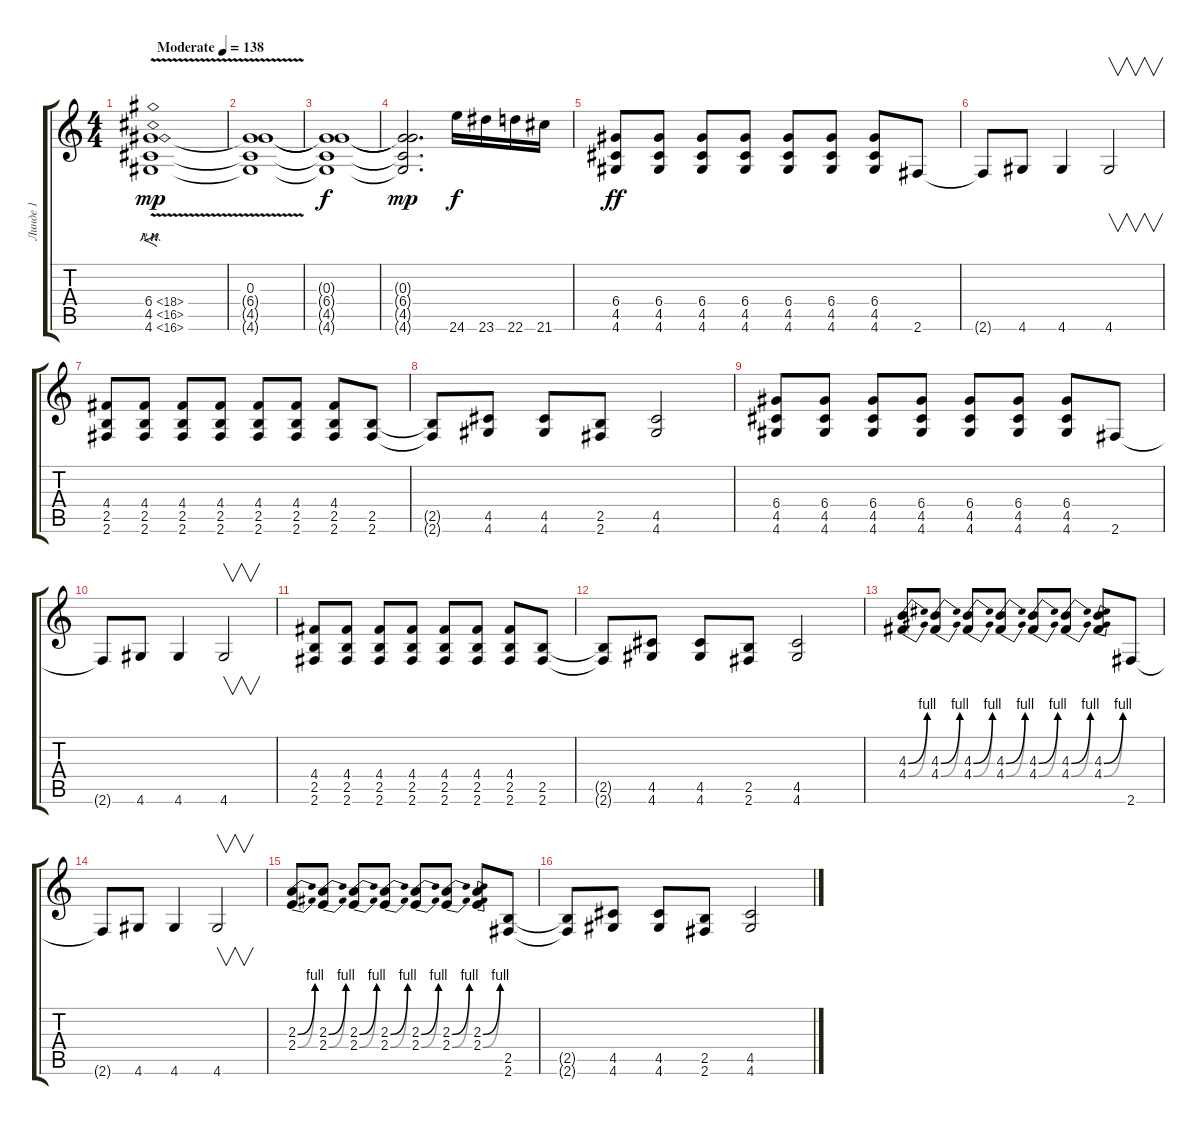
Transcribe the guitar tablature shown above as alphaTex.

\track ("Линде 1" "Линде 1") {instrument distortionguitar}
\staff {score tabs}
\tuning (E4 B3 G3 D3 A2 E2) {hide}
\ts (4 4)
\tempo (138 "Moderate")
\clef g2
\ks c
(6.4{ph 12} 4.5{ah 12 v} 4.6{ph 12}).1{f dy mp instrument distortionguitar} |
(0.3 6.4{t} 4.5{t} 4.6{t}).1 |
(0.3{t} 6.4{t} 4.5{t} 4.6{t}).1{dy f} |
(0.3{t} 6.4{t} 4.5{t} 4.6{t}).2{d dy mp} 24.6.16{dy f instrument guitarfretnoise} 23.6.16 22.6.16 21.6.16 |
(6.4 4.5 4.6).8{dy ff instrument distortionguitar} (6.4 4.5 4.6).8 (6.4 4.5 4.6).8 (6.4 4.5 4.6).8 (6.4 4.5 4.6).8 (6.4 4.5 4.6).8 (6.4 4.5 4.6).8 2.6.8 |
2.6{t}.8 4.6.8 4.6.4 4.6.2{v} |
(4.4 2.5 2.6).8 (4.4 2.5 2.6).8 (4.4 2.5 2.6).8 (4.4 2.5 2.6).8 (4.4 2.5 2.6).8 (4.4 2.5 2.6).8 (4.4 2.5 2.6).8 (2.5 2.6).8 |
(2.5{t} 2.6{t}).8 (4.5 4.6).8 (4.5 4.6).8 (2.5 2.6).8 (4.5 4.6).2 |
(6.4 4.5 4.6).8 (6.4 4.5 4.6).8 (6.4 4.5 4.6).8 (6.4 4.5 4.6).8 (6.4 4.5 4.6).8 (6.4 4.5 4.6).8 (6.4 4.5 4.6).8 2.6.8 |
2.6{t}.8 4.6.8 4.6.4 4.6.2{v} |
(4.4 2.5 2.6).8 (4.4 2.5 2.6).8 (4.4 2.5 2.6).8 (4.4 2.5 2.6).8 (4.4 2.5 2.6).8 (4.4 2.5 2.6).8 (4.4 2.5 2.6).8 (2.5 2.6).8 |
(2.5{t} 2.6{t}).8 (4.5 4.6).8 (4.5 4.6).8 (2.5 2.6).8 (4.5 4.6).2 |
(4.3{be (bend 0 0 60 4)} 4.4{be (bend 0 0 60 4)}).8 (4.3{be (bend 0 0 60 4)} 4.4{be (bend 0 0 60 4)}).8 (4.3{be (bend 0 0 60 4)} 4.4{be (bend 0 0 60 4)}).8 (4.3{be (bend 0 0 60 4)} 4.4{be (bend 0 0 60 4)}).8 (4.3{be (bend 0 0 60 4)} 4.4{be (bend 0 0 60 4)}).8 (4.3{be (bend 0 0 60 4)} 4.4{be (bend 0 0 60 4)}).8 (4.3{be (bend 0 0 60 4)} 4.4{be (bend 0 0 60 4)}).8 2.6.8 |
2.6{t}.8 4.6.8 4.6.4 4.6.2{v} |
(2.3{be (bend 0 0 60 4)} 2.4{be (bend 0 0 60 4)}).8 (2.3{be (bend 0 0 60 4)} 2.4{be (bend 0 0 60 4)}).8 (2.3{be (bend 0 0 60 4)} 2.4{be (bend 0 0 60 4)}).8 (2.3{be (bend 0 0 60 4)} 2.4{be (bend 0 0 60 4)}).8 (2.3{be (bend 0 0 60 4)} 2.4{be (bend 0 0 60 4)}).8 (2.3{be (bend 0 0 60 4)} 2.4{be (bend 0 0 60 4)}).8 (2.3{be (bend 0 0 60 4)} 2.4{be (bend 0 0 60 4)}).8 (2.5 2.6).8 |
(2.5{t} 2.6{t}).8 (4.5 4.6).8 (4.5 4.6).8 (2.5 2.6).8 (4.5 4.6).2
